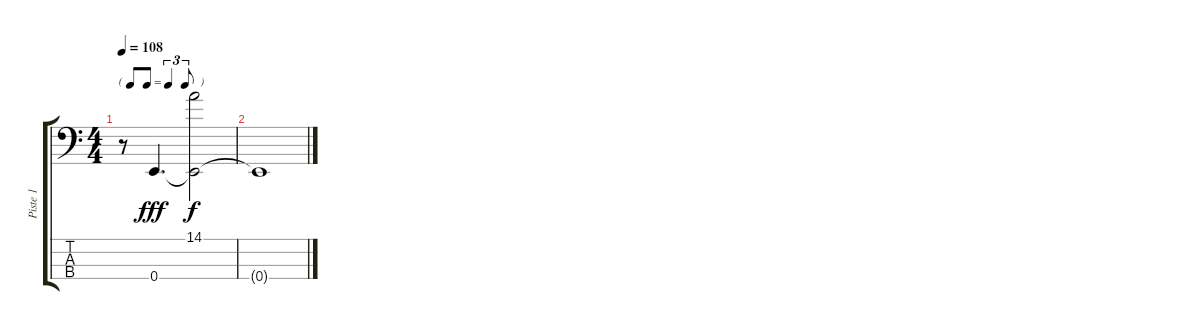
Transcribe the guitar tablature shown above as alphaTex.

\track ("Piste 1" "Piste 1") {instrument fretlessbass}
\staff {score tabs}
\tuning (G2 D2 A1 E1) {hide}
\ts (4 4)
\tf triplet8th
\tempo 108
\clef f4
\ks c
r.8{dy fff} 0.4.4{d} (14.1{t} 0.4{t}).2{dy f} |
0.4{t}.1
